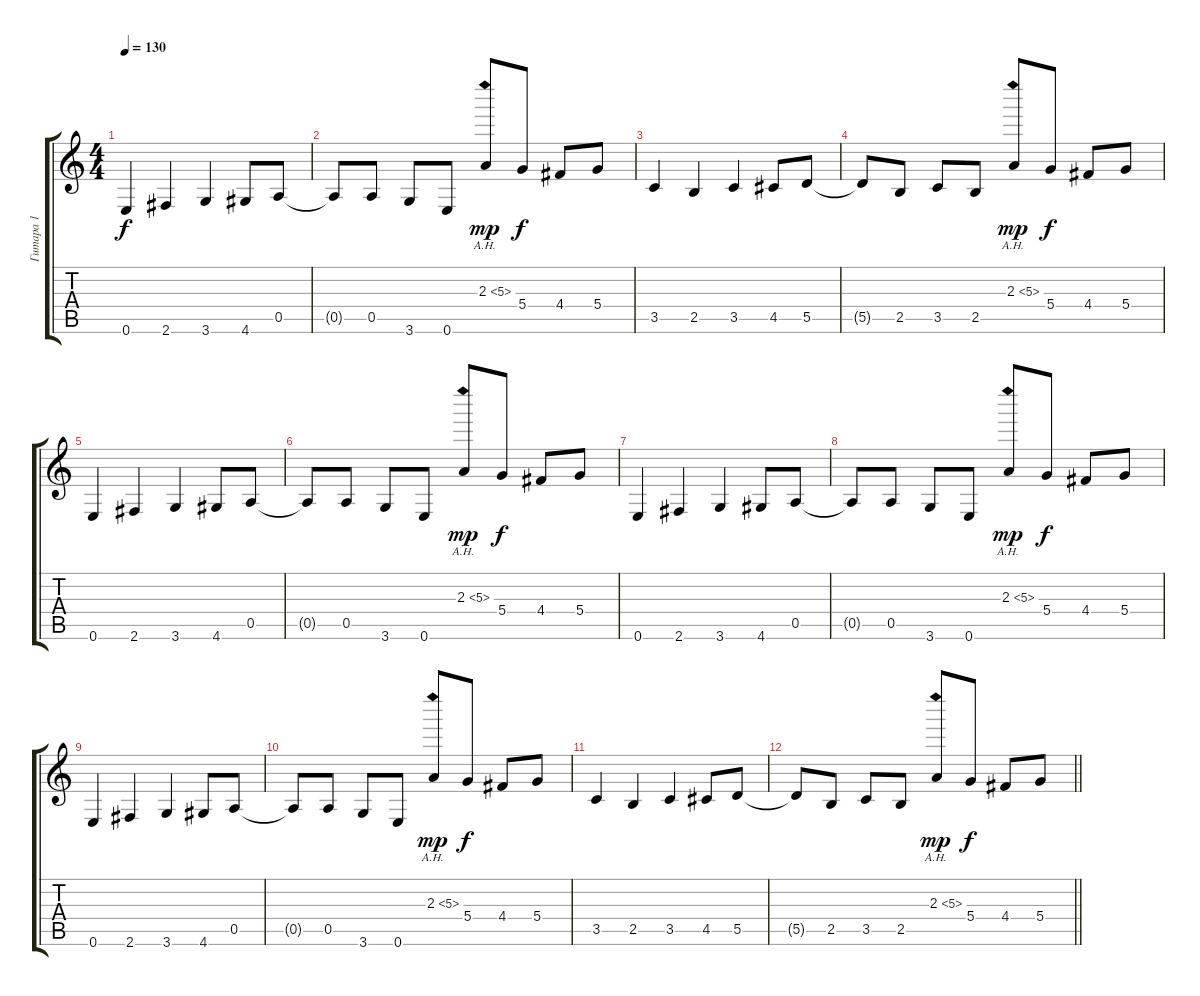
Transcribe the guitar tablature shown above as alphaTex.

\track ("Гитара 1" "Гитара 1") {instrument distortionguitar}
\staff {score tabs}
\tuning (E4 B3 G3 D3 A2 E2) {hide}
\ts (4 4)
\tempo 130
\clef g2
\ks c
0.6.4{dy f} 2.6.4 3.6.4 4.6.8 0.5.8 |
0.5{t}.8 0.5.8 3.6.8 0.6.8 2.3{ah 3}.8{dy mp} 5.4.8{dy f} 4.4.8 5.4.8 |
3.5.4 2.5.4 3.5.4 4.5.8 5.5.8 |
5.5{t}.8 2.5.8 3.5.8 2.5.8 2.3{ah 3}.8{dy mp} 5.4.8{dy f} 4.4.8 5.4.8 |
0.6.4 2.6.4 3.6.4 4.6.8 0.5.8 |
0.5{t}.8 0.5.8 3.6.8 0.6.8 2.3{ah 3}.8{dy mp} 5.4.8{dy f} 4.4.8 5.4.8 |
0.6.4 2.6.4 3.6.4 4.6.8 0.5.8 |
0.5{t}.8 0.5.8 3.6.8 0.6.8 2.3{ah 3}.8{dy mp} 5.4.8{dy f} 4.4.8 5.4.8 |
0.6.4 2.6.4 3.6.4 4.6.8 0.5.8 |
0.5{t}.8 0.5.8 3.6.8 0.6.8 2.3{ah 3}.8{dy mp} 5.4.8{dy f} 4.4.8 5.4.8 |
3.5.4 2.5.4 3.5.4 4.5.8 5.5.8 |
\barLineRight lightlight
5.5{t}.8 2.5.8 3.5.8 2.5.8 2.3{ah 3}.8{dy mp} 5.4.8{dy f} 4.4.8 5.4.8
